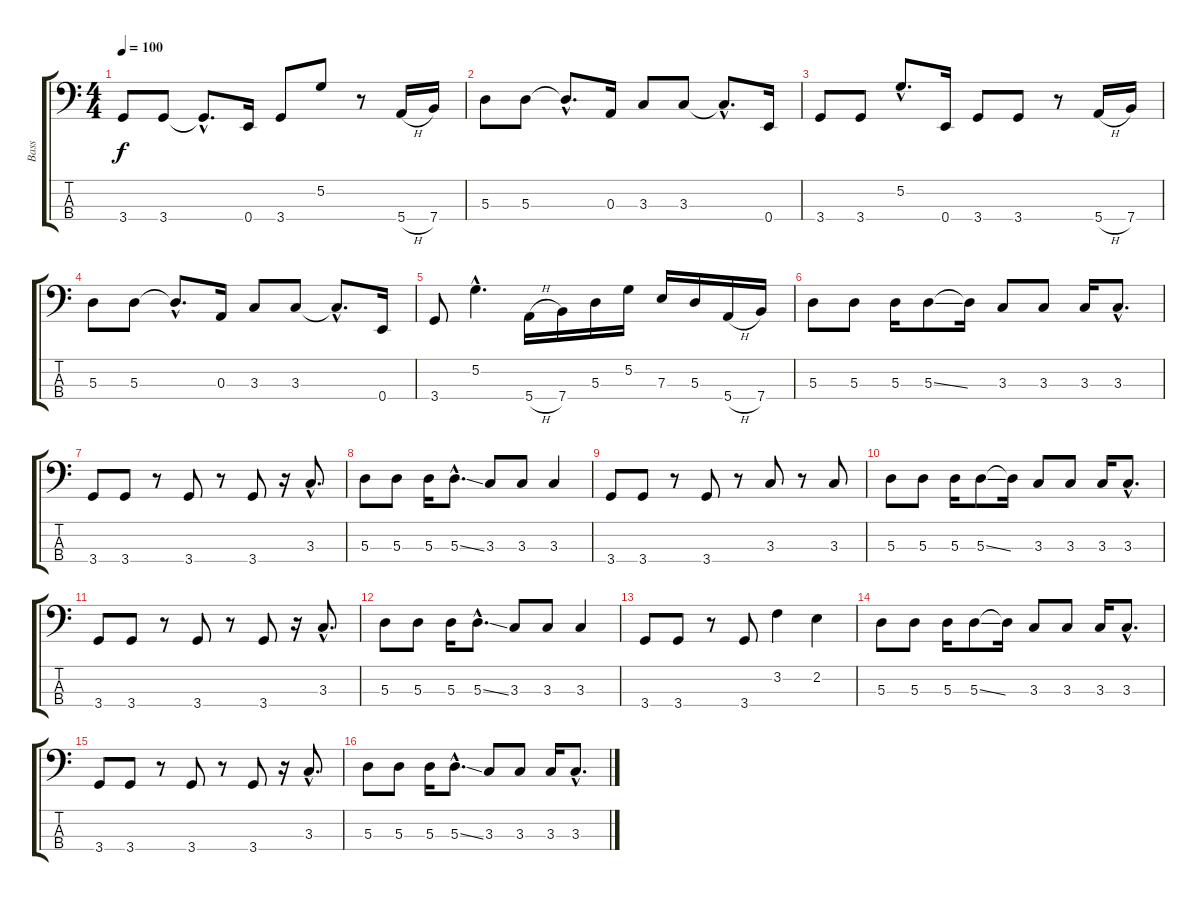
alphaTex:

\track ("Bass" "Bass") {instrument electricbassfinger}
\staff {score tabs}
\tuning (G2 D2 A1 E1) {hide}
\ts (4 4)
\tempo 100
\clef f4
\ks c
3.4.8{dy f} 3.4.8 3.4{hac t}.8{d} 0.4.16 3.4.8 5.2.8 r.8 5.4{h}.16 7.4.16 |
5.3.8 5.3.8 5.3{hac t}.8{d} 0.3.16 3.3.8 3.3.8 3.3{hac t}.8{d} 0.4.16 |
3.4.8 3.4.8 5.2{hac}.8{d} 0.4.16 3.4.8 3.4.8 r.8 5.4{h}.16 7.4.16 |
5.3.8 5.3.8 5.3{hac t}.8{d} 0.3.16 3.3.8 3.3.8 3.3{hac t}.8{d} 0.4.16 |
3.4.8 5.2{hac}.4{d} 5.4{h}.16 7.4.16 5.3.16 5.2.16 7.3.16 5.3.16 5.4{h}.16 7.4.16 |
5.3.8 5.3.8 5.3.16 5.3{ss}.8 5.3{t}.16 3.3.8 3.3.8 3.3.16 3.3{hac}.8{d} |
3.4.8 3.4.8 r.8 3.4.8 r.8 3.4.8 r.16 3.3{hac}.8{d} |
5.3.8 5.3.8 5.3.16 5.3{ss hac}.8{d} 3.3.8 3.3.8 3.3.4 |
3.4.8 3.4.8 r.8 3.4.8 r.8 3.3.8 r.8 3.3.8 |
5.3.8 5.3.8 5.3.16 5.3{ss}.8 5.3{t}.16 3.3.8 3.3.8 3.3.16 3.3{hac}.8{d} |
3.4.8 3.4.8 r.8 3.4.8 r.8 3.4.8 r.16 3.3{hac}.8{d} |
5.3.8 5.3.8 5.3.16 5.3{ss hac}.8{d} 3.3.8 3.3.8 3.3.4 |
3.4.8 3.4.8 r.8 3.4.8 3.2.4 2.2.4 |
5.3.8 5.3.8 5.3.16 5.3{ss}.8 5.3{t}.16 3.3.8 3.3.8 3.3.16 3.3{hac}.8{d} |
3.4.8 3.4.8 r.8 3.4.8 r.8 3.4.8 r.16 3.3{hac}.8{d} |
5.3.8 5.3.8 5.3.16 5.3{ss hac}.8{d} 3.3.8 3.3.8 3.3.16 3.3{hac}.8{d}
